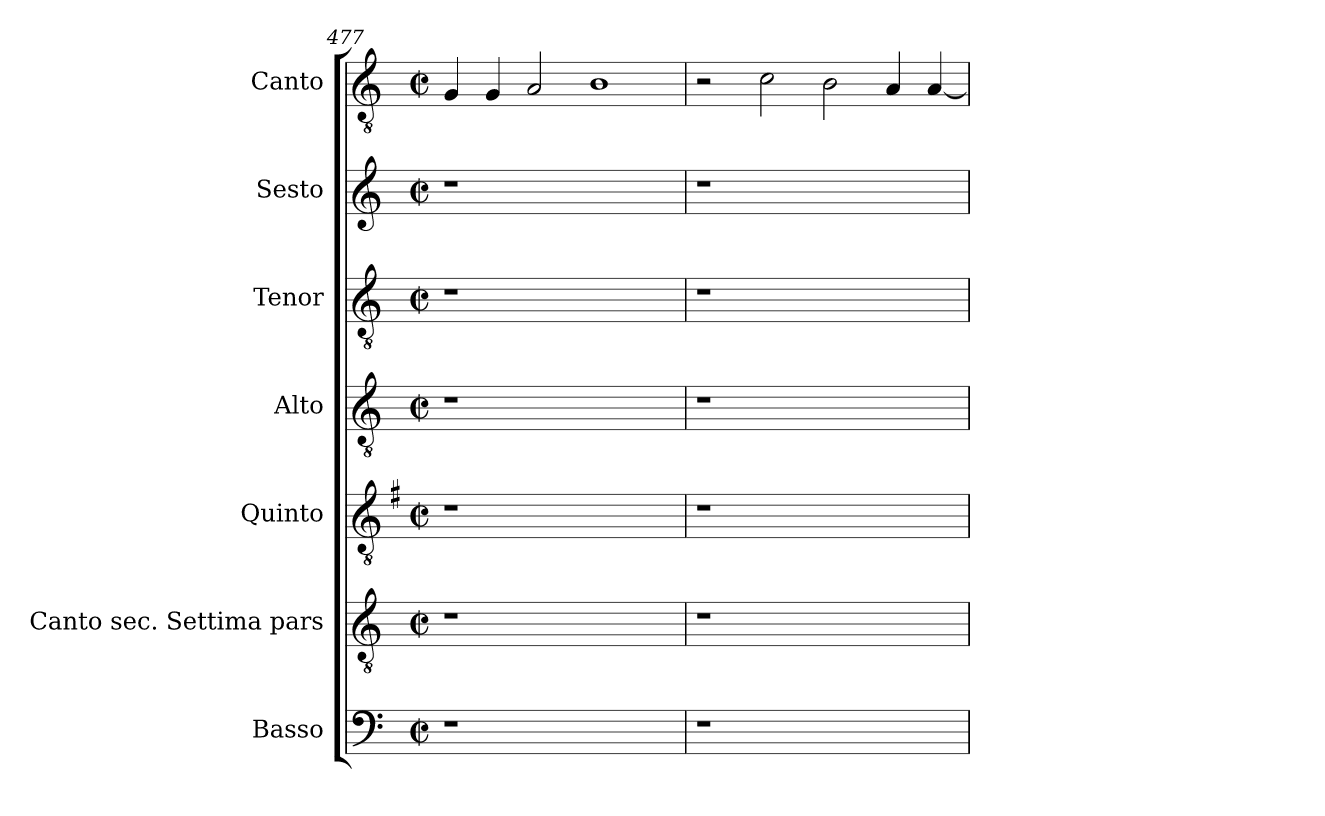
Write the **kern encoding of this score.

**kern	**kern	**kern	**kern	**kern	**kern	**kern
*part7	*part6	*part5	*part4	*part3	*part2	*part1
*staff7	*staff6	*staff5	*staff4	*staff3	*staff2	*staff1
*I"Basso	*I"Canto sec. Settima pars	*I"Quinto	*I"Alto	*I"Tenor	*I"Sesto	*I"Canto
*	*	*I'Quinto	*I'Alto	*I'Tenor	*I'Sesto	*I'Canto
*clefF4	*clefGv2	*clefGv2	*clefGv2	*clefGv2	*clefG2	*clefGv2
*k[]	*k[]	*k[f#]	*k[]	*k[]	*k[]	*k[]
*C:	*C:	*G:	*C:	*C:	*C:	*C:
*M2/2	*M2/2	*M2/2	*M2/2	*M2/2	*M2/2	*M2/2
*met(c|)	*met(c|)	*met(c|)	*met(c|)	*met(c|)	*met(c|)	*met(c|)
=477	=477	=477	=477	=477	=477	=477
1r	1r	1r	1r	1r	1r	4G/
.	.	.	.	.	.	4G/
.	.	.	.	.	.	2A/
1ryy	1ryy	1ryy	1ryy	1ryy	1ryy	1B
!!LO:LB:g=z
=478	=478	=478	=478	=478	=478	=478
1r	1r	1r	1r	1r	1r	2r
.	.	.	.	.	.	2c\
1ryy	1ryy	1ryy	1ryy	1ryy	1ryy	2B\
.	.	.	.	.	.	4A/
.	.	.	.	.	.	[<4A/
=	=	=	=	=	=	=
*-	*-	*-	*-	*-	*-	*-
